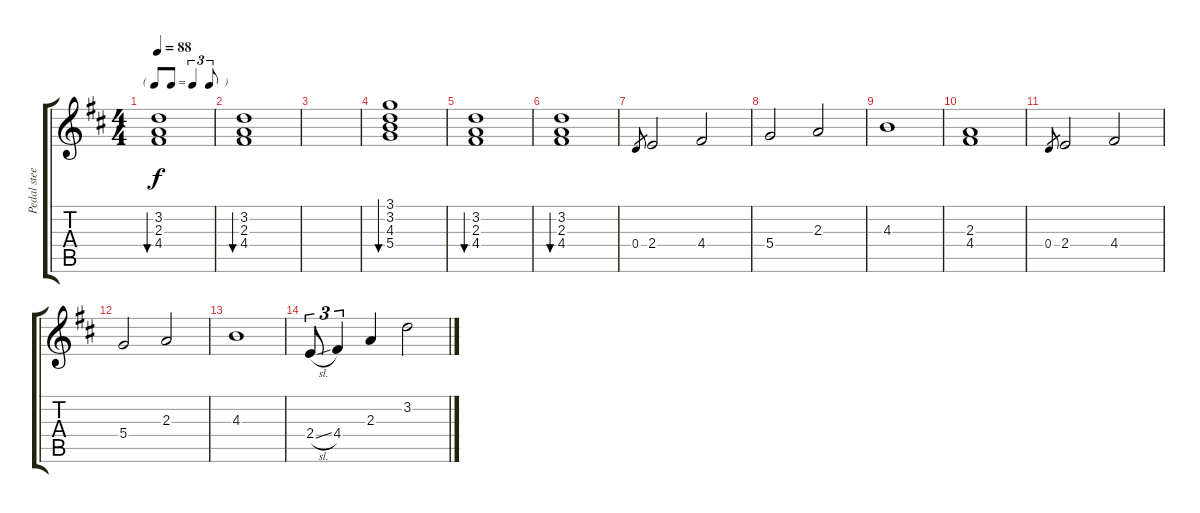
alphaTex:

\track ("Pedal steel" "Pedal stee") {instrument overdrivenguitar}
\staff {score tabs}
\tuning (E4 B3 G3 D3 A2 E2) {hide}
\ts (4 4)
\tf triplet8th
\tempo 88
\clef g2
\ks d
(3.2 2.3 4.4).1{bu 120 dy f} |
(3.2 2.3 4.4).1{bu 120} |
|
(3.1 3.2 4.3 5.4).1{bu 120} |
(3.2 2.3 4.4).1{bu 120} |
(3.2 2.3 4.4).1{bu 120} |
0.4.8{gr} 2.4.2{volume 12} 4.4.2 |
5.4.2 2.3.2 |
4.3.1 |
(2.3 4.4).1 |
0.4.8{gr} 2.4.2 4.4.2 |
5.4.2 2.3.2 |
4.3.1 |
2.4{sl}.8{tu (3 2)} 4.4.4{tu (3 2)} 2.3.4 3.2.2
